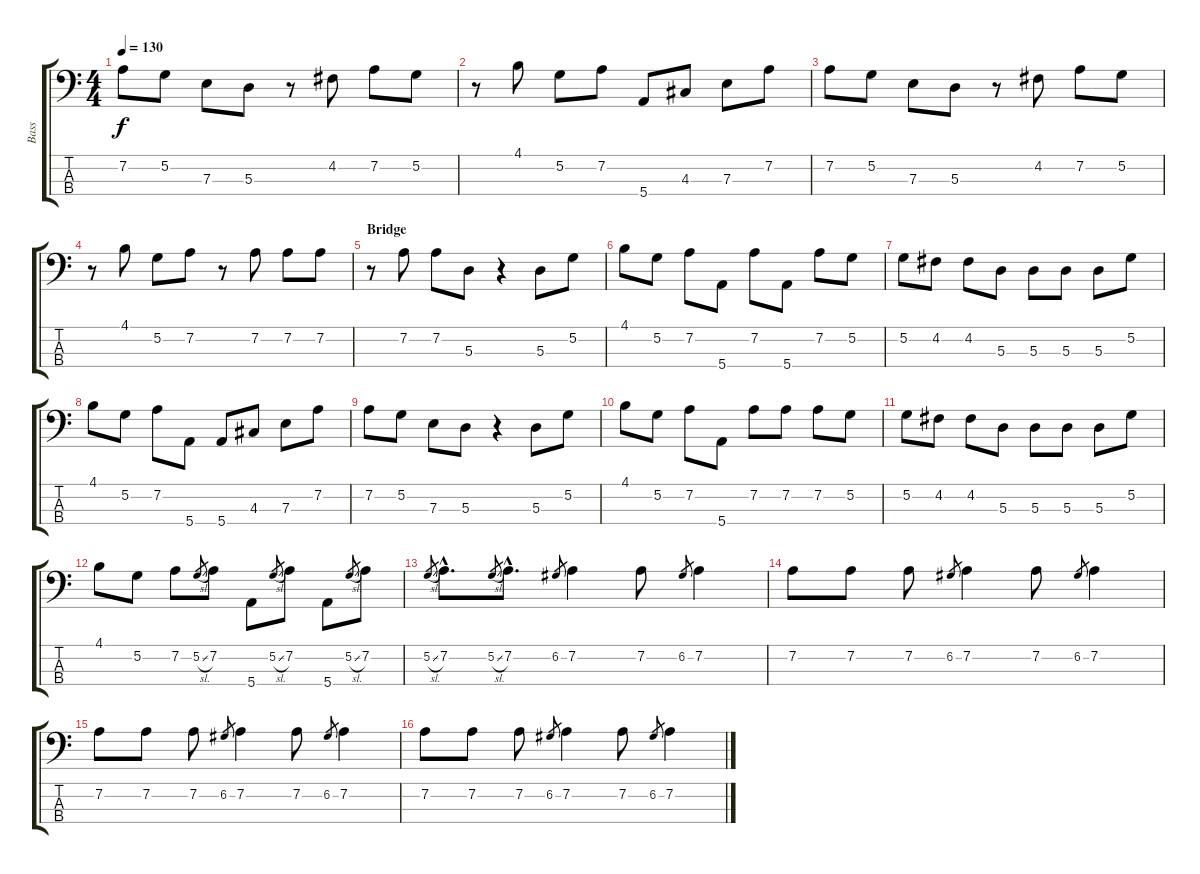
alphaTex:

\track ("Bass" "Bass") {instrument electricbasspick}
\staff {score tabs}
\tuning (G2 D2 A1 E1) {hide}
\ts (4 4)
\tempo 130
\clef f4
\ks c
7.2.8{dy f} 5.2.8 7.3.8 5.3.8 r.8 4.2.8 7.2.8 5.2.8 |
r.8 4.1.8 5.2.8 7.2.8 5.4.8 4.3.8 7.3.8 7.2.8 |
7.2.8 5.2.8 7.3.8 5.3.8 r.8 4.2.8 7.2.8 5.2.8 |
r.8 4.1.8 5.2.8 7.2.8 r.8 7.2.8 7.2.8 7.2.8 |
\section ("" "Bridge")
r.8 7.2.8 7.2.8 5.3.8 r.4 5.3.8 5.2.8 |
4.1.8 5.2.8 7.2.8 5.4.8 7.2.8 5.4.8 7.2.8 5.2.8 |
5.2.8 4.2.8 4.2.8 5.3.8 5.3.8 5.3.8 5.3.8 5.2.8 |
4.1.8 5.2.8 7.2.8 5.4.8 5.4.8 4.3.8 7.3.8 7.2.8 |
7.2.8 5.2.8 7.3.8 5.3.8 r.4 5.3.8 5.2.8 |
4.1.8 5.2.8 7.2.8 5.4.8 7.2.8 7.2.8 7.2.8 5.2.8 |
5.2.8 4.2.8 4.2.8 5.3.8 5.3.8 5.3.8 5.3.8 5.2.8 |
4.1.8 5.2.8 7.2.8 5.2{sl}.8{gr} 7.2.8 5.4.8 5.2{sl}.8{gr} 7.2.8 5.4.8 5.2{sl}.8{gr} 7.2.8 |
5.2{sl}.8{gr} 7.2{hac}.8{d} 5.2{sl}.8{gr} 7.2{hac}.8{d} 6.2.8{gr} 7.2.4 7.2.8 6.2.8{gr} 7.2.4 |
7.2.8 7.2.8 7.2.8 6.2.8{gr} 7.2.4 7.2.8 6.2.8{gr} 7.2.4 |
7.2.8 7.2.8 7.2.8 6.2.8{gr} 7.2.4 7.2.8 6.2.8{gr} 7.2.4 |
7.2.8 7.2.8 7.2.8 6.2.8{gr} 7.2.4 7.2.8 6.2.8{gr} 7.2.4
